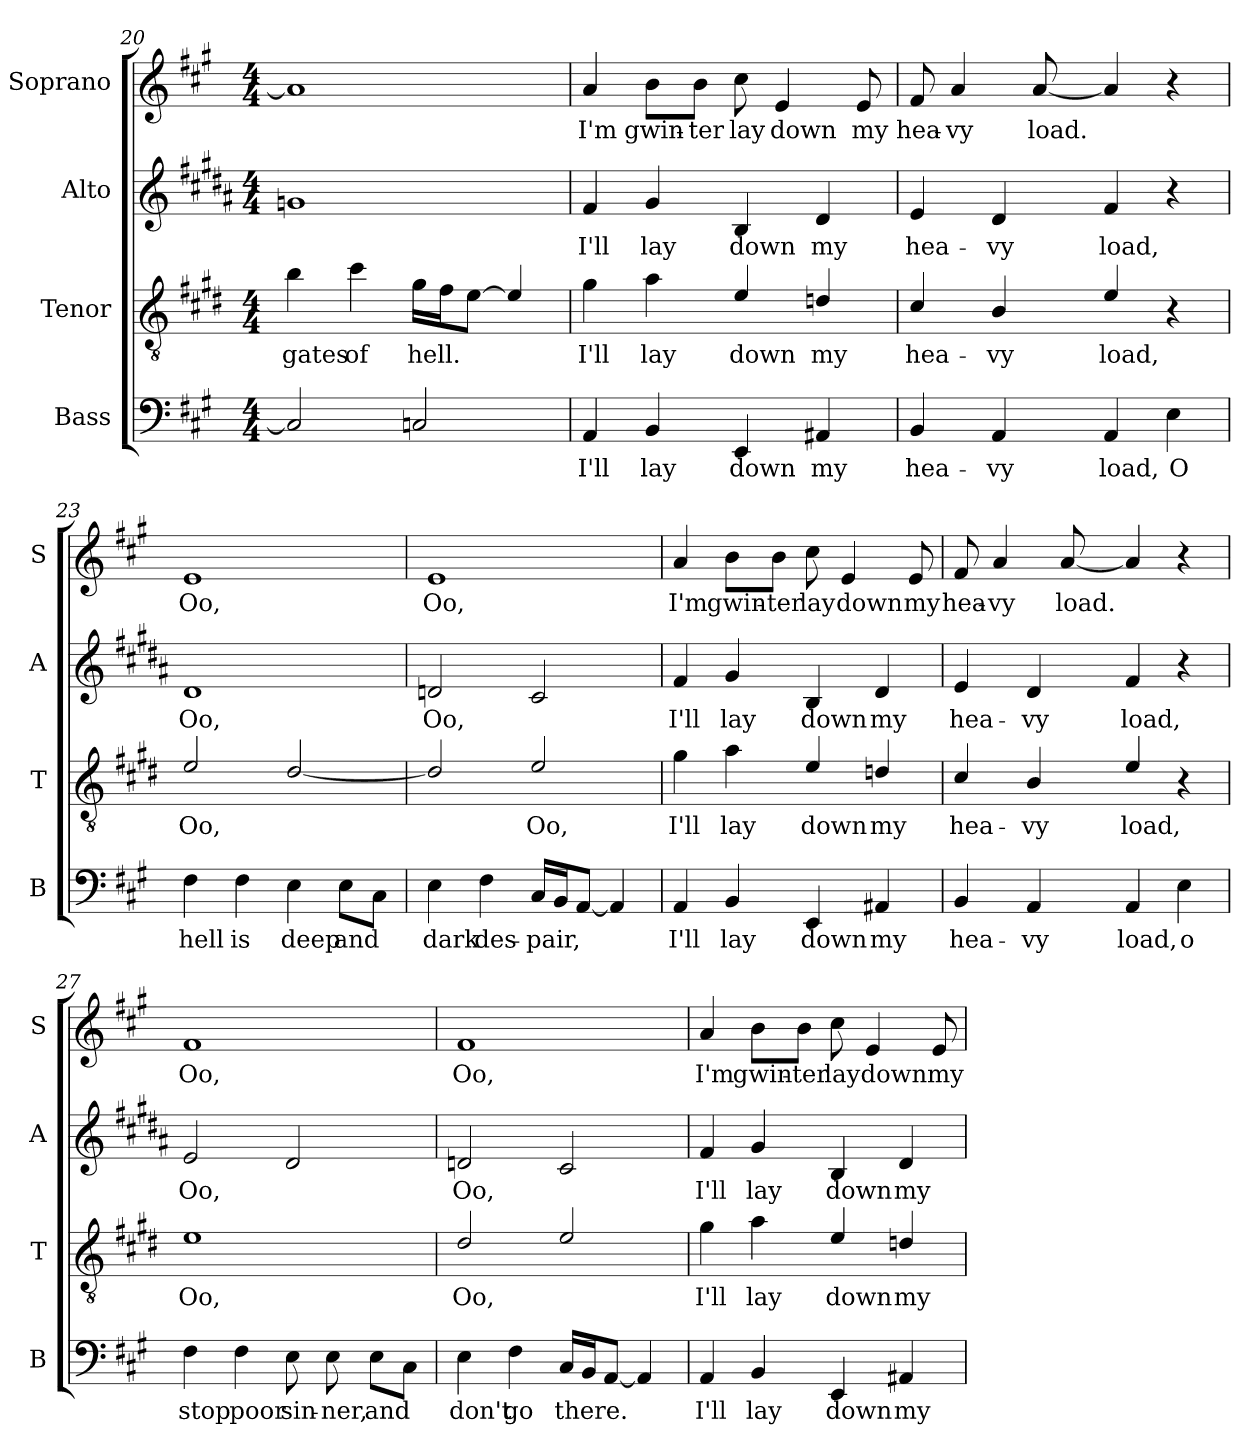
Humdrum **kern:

**kern	**text	**kern	**text	**kern	**text	**kern	**text
*part4	*part4	*part3	*part3	*part2	*part2	*part1	*part1
*staff4	*staff4	*staff3	*staff3	*staff2	*staff2	*staff1	*staff1
*I"Bass	*	*I"Tenor	*	*I"Alto	*	*I"Soprano	*
*I'B	*	*I'T	*	*I'A	*	*I'S	*
*clefF4	*	*clefGv2	*	*clefG2	*	*clefG2	*
*	*	*ITrd4c7	*	*ITrd1c2	*	*	*
*k[f#c#g#]	*	*k[f#c#g#]	*	*k[f#c#g#]	*	*k[f#c#g#]	*
*A:	*	*A:	*	*A:	*	*A:	*
*M4/4	*	*M4/4	*	*M4/4	*	*M4/4	*
=20	=20	=20	=20	=20	=20	=20	=20
!	!	!	!LO:LY:b	!	!	!	!
2C#/]	.	4e\	gates	1fn	.	1a]	.
!	!	!	!LO:LY:b	!	!	!	!
.	.	4f#\	of	.	.	.	.
!	!	!	!LO:LY:b	!	!	!	!
2Cn/	.	16c#\LL	hell.	.	.	.	.
.	.	16B\J	.	.	.	.	.
.	.	[8A\J	.	.	.	.	.
.	.	4A/]	.	.	.	.	.
=21	=21	=21	=21	=21	=21	=21	=21
!	!LO:LY:b	!	!LO:LY:b	!	!LO:LY:b	!	!LO:LY:b
4AA/	I'll	4c#\	I'll	4e/	I'll	4a/	I'm
!	!LO:LY:b	!	!LO:LY:b	!	!LO:LY:b	!	!LO:LY:b
4BB/	lay	4d\	lay	4f#/	lay	8b\L	gwin-
!	!	!	!	!	!	!	!LO:LY:b
.	.	.	.	.	.	8b\J	-ter
!	!LO:LY:b	!	!LO:LY:b	!	!LO:LY:b	!	!LO:LY:b
4EE/	down	4A/	down	4A/	down	8cc#\	lay
!	!	!	!	!	!	!	!LO:LY:b
.	.	.	.	.	.	4e/	down
!	!LO:LY:b	!	!LO:LY:b	!	!LO:LY:b	!	!
4AA#X/	my	4Gn/	my	4c#/	my	.	.
!	!	!	!	!	!	!	!LO:LY:b
.	.	.	.	.	.	8e/	my
!!LO:LB:g=z
=22	=22	=22	=22	=22	=22	=22	=22
!	!LO:LY:b	!	!LO:LY:b	!	!LO:LY:b	!	!LO:LY:b
4BB/	hea-	4F#/	hea-	4d/	hea-	8f#/	hea-
!	!	!	!	!	!	!	!LO:LY:b
.	.	.	.	.	.	4a/	-vy
!	!LO:LY:b	!	!LO:LY:b	!	!LO:LY:b	!	!
4AA/	-vy	4E/	-vy	4c#/	-vy	.	.
!	!	!	!	!	!	!	!LO:LY:b
.	.	.	.	.	.	[8a/	load.
!	!LO:LY:b	!	!LO:LY:b	!	!LO:LY:b	!	!
4AA/	load,	4A/	load,	4e/	load,	4a/]	.
!	!LO:LY:b	!	!	!	!	!	!
4E\	O	4r	.	4r	.	4r	.
=23	=23	=23	=23	=23	=23	=23	=23
!	!LO:LY:b	!	!LO:LY:b	!	!LO:LY:b	!	!LO:LY:b
4F#\	hell	2A/	Oo,	1c#	Oo,	1e	Oo,
!	!LO:LY:b	!	!	!	!	!	!
4F#\	is	.	.	.	.	.	.
!	!LO:LY:b	!	!	!	!	!	!
4E\	deep	[2G#/	.	.	.	.	.
!	!LO:LY:b	!	!	!	!	!	!
8E\L	and	.	.	.	.	.	.
8C#\J	.	.	.	.	.	.	.
=24	=24	=24	=24	=24	=24	=24	=24
!	!LO:LY:b	!	!	!	!LO:LY:b	!	!LO:LY:b
4E\	dark	2G#/]	.	2cn/	Oo,	1e	Oo,
!	!LO:LY:b	!	!	!	!	!	!
4F#\	des-	.	.	.	.	.	.
!	!LO:LY:b	!	!LO:LY:b	!	!	!	!
16C#/LL	-pair,	2A/	Oo,	2B/	.	.	.
16BB/J	.	.	.	.	.	.	.
[8AA/J	.	.	.	.	.	.	.
4AA/]	.	.	.	.	.	.	.
=25	=25	=25	=25	=25	=25	=25	=25
!	!LO:LY:b	!	!LO:LY:b	!	!LO:LY:b	!	!LO:LY:b
4AA/	I'll	4c#\	I'll	4e/	I'll	4a/	I'm
!	!LO:LY:b	!	!LO:LY:b	!	!LO:LY:b	!	!LO:LY:b
4BB/	lay	4d\	lay	4f#/	lay	8b\L	gwin-
!	!	!	!	!	!	!	!LO:LY:b
.	.	.	.	.	.	8b\J	-ter
!	!LO:LY:b	!	!LO:LY:b	!	!LO:LY:b	!	!LO:LY:b
4EE/	down	4A/	down	4A/	down	8cc#\	lay
!	!	!	!	!	!	!	!LO:LY:b
.	.	.	.	.	.	4e/	down
!	!LO:LY:b	!	!LO:LY:b	!	!LO:LY:b	!	!
4AA#X/	my	4Gn/	my	4c#/	my	.	.
!	!	!	!	!	!	!	!LO:LY:b
.	.	.	.	.	.	8e/	my
=26	=26	=26	=26	=26	=26	=26	=26
!	!LO:LY:b	!	!LO:LY:b	!	!LO:LY:b	!	!LO:LY:b
4BB/	hea-	4F#/	hea-	4d/	hea-	8f#/	hea-
!	!	!	!	!	!	!	!LO:LY:b
.	.	.	.	.	.	4a/	-vy
!	!LO:LY:b	!	!LO:LY:b	!	!LO:LY:b	!	!
4AA/	-vy	4E/	-vy	4c#/	-vy	.	.
!	!	!	!	!	!	!	!LO:LY:b
.	.	.	.	.	.	[8a/	load.
!	!LO:LY:b	!	!LO:LY:b	!	!LO:LY:b	!	!
4AA/	load,	4A/	load,	4e/	load,	4a/]	.
!	!LO:LY:b	!	!	!	!	!	!
4E\	o	4r	.	4r	.	4r	.
!!LO:PB:g=z
=27	=27	=27	=27	=27	=27	=27	=27
!	!LO:LY:b	!	!LO:LY:b	!	!LO:LY:b	!	!LO:LY:b
4F#\	stop	1A	Oo,	2d/	Oo,	1f#	Oo,
!	!LO:LY:b	!	!	!	!	!	!
4F#\	poor	.	.	.	.	.	.
!	!LO:LY:b	!	!	!	!	!	!
8E\	sin-	.	.	2c#/	.	.	.
!	!LO:LY:b	!	!	!	!	!	!
8E\	-ner,	.	.	.	.	.	.
!	!LO:LY:b	!	!	!	!	!	!
8E\L	and	.	.	.	.	.	.
8C#\J	.	.	.	.	.	.	.
=28	=28	=28	=28	=28	=28	=28	=28
!	!LO:LY:b	!	!LO:LY:b	!	!LO:LY:b	!	!LO:LY:b
4E\	don't	2G#/	Oo,	2cn/	Oo,	1f#	Oo,
!	!LO:LY:b	!	!	!	!	!	!
4F#\	go	.	.	.	.	.	.
!	!LO:LY:b	!	!	!	!	!	!
16C#/LL	there.	2A/	.	2B/	.	.	.
16BB/J	.	.	.	.	.	.	.
[8AA/J	.	.	.	.	.	.	.
4AA/]	.	.	.	.	.	.	.
=29	=29	=29	=29	=29	=29	=29	=29
!	!LO:LY:b	!	!LO:LY:b	!	!LO:LY:b	!	!LO:LY:b
4AA/	I'll	4c#\	I'll	4e/	I'll	4a/	I'm
!	!LO:LY:b	!	!LO:LY:b	!	!LO:LY:b	!	!LO:LY:b
4BB/	lay	4d\	lay	4f#/	lay	8b\L	gwin-
!	!	!	!	!	!	!	!LO:LY:b
.	.	.	.	.	.	8b\J	-ter
!	!LO:LY:b	!	!LO:LY:b	!	!LO:LY:b	!	!LO:LY:b
4EE/	down	4A/	down	4A/	down	8cc#\	lay
!	!	!	!	!	!	!	!LO:LY:b
.	.	.	.	.	.	4e/	down
!	!LO:LY:b	!	!LO:LY:b	!	!LO:LY:b	!	!
4AA#X/	my	4Gn/	my	4c#/	my	.	.
!	!	!	!	!	!	!	!LO:LY:b
.	.	.	.	.	.	8e/	my
=	=	=	=	=	=	=	=
*-	*-	*-	*-	*-	*-	*-	*-
